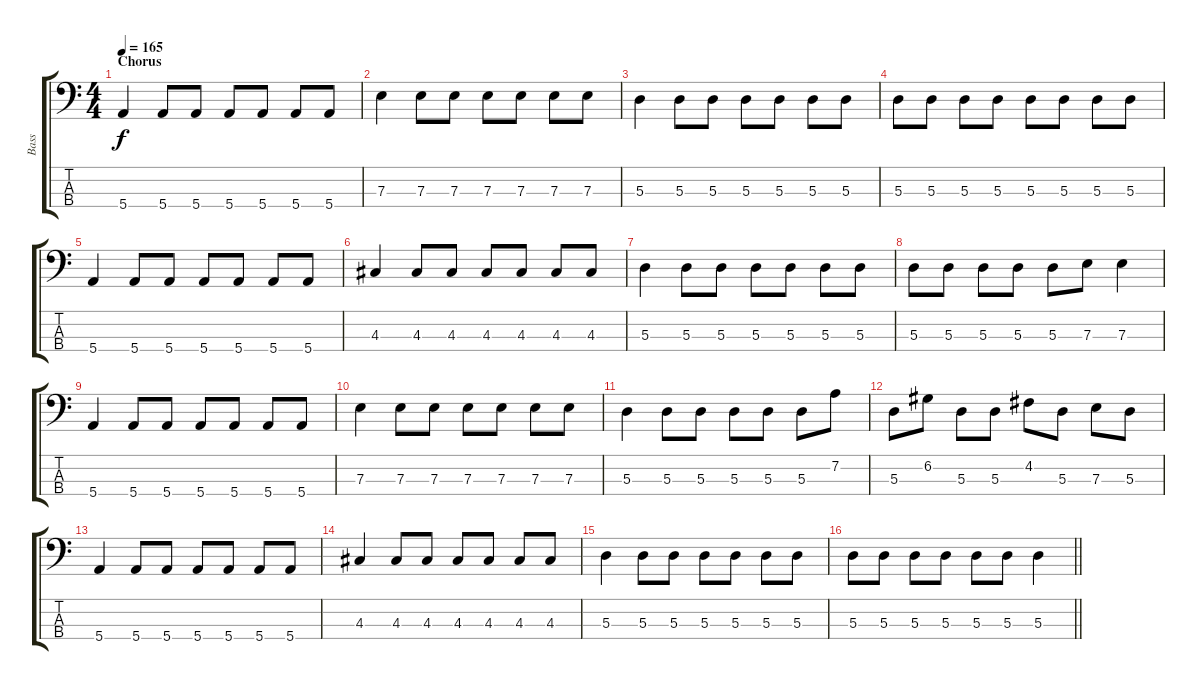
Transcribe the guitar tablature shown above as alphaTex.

\track ("Bass" "Bass") {instrument electricbasspick}
\staff {score tabs}
\tuning (G2 D2 A1 E1) {hide}
\ts (4 4)
\section ("" "Chorus")
\tempo 165
\clef f4
\ks c
5.4.4{dy f} 5.4.8 5.4.8 5.4.8 5.4.8 5.4.8 5.4.8 |
7.3.4 7.3.8 7.3.8 7.3.8 7.3.8 7.3.8 7.3.8 |
5.3.4 5.3.8 5.3.8 5.3.8 5.3.8 5.3.8 5.3.8 |
5.3.8 5.3.8 5.3.8 5.3.8 5.3.8 5.3.8 5.3.8 5.3.8 |
5.4.4 5.4.8 5.4.8 5.4.8 5.4.8 5.4.8 5.4.8 |
4.3.4 4.3.8 4.3.8 4.3.8 4.3.8 4.3.8 4.3.8 |
5.3.4 5.3.8 5.3.8 5.3.8 5.3.8 5.3.8 5.3.8 |
5.3.8 5.3.8 5.3.8 5.3.8 5.3.8 7.3.8 7.3.4 |
5.4.4 5.4.8 5.4.8 5.4.8 5.4.8 5.4.8 5.4.8 |
7.3.4 7.3.8 7.3.8 7.3.8 7.3.8 7.3.8 7.3.8 |
5.3.4 5.3.8 5.3.8 5.3.8 5.3.8 5.3.8 7.2.8 |
5.3.8 6.2.8 5.3.8 5.3.8 4.2.8 5.3.8 7.3.8 5.3.8 |
5.4.4 5.4.8 5.4.8 5.4.8 5.4.8 5.4.8 5.4.8 |
4.3.4 4.3.8 4.3.8 4.3.8 4.3.8 4.3.8 4.3.8 |
5.3.4 5.3.8 5.3.8 5.3.8 5.3.8 5.3.8 5.3.8 |
\barLineRight lightlight
5.3.8 5.3.8 5.3.8 5.3.8 5.3.8 5.3.8 5.3.4
